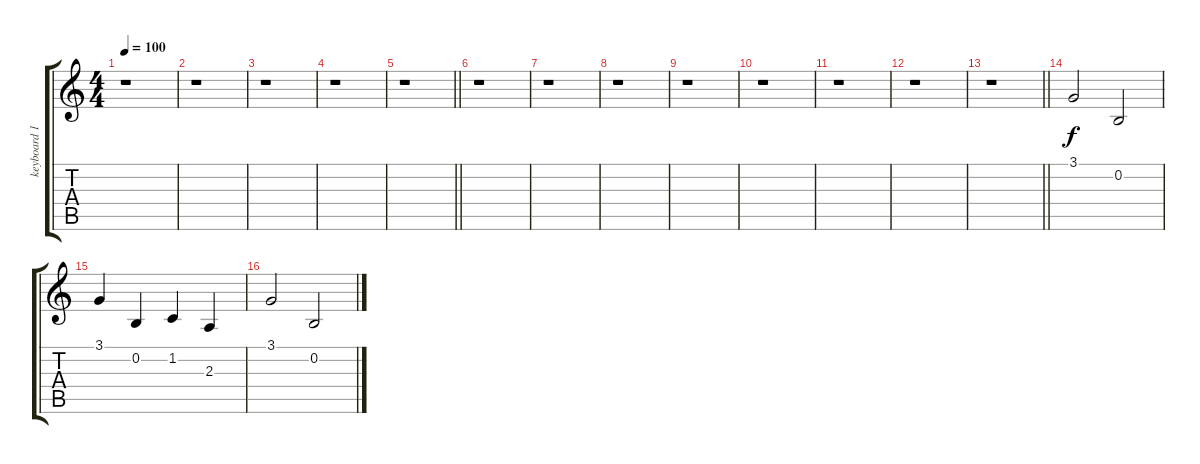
\track ("keyboard 1" "keyboard 1") {instrument acousticgrandpiano}
\staff {score tabs}
\tuning (E4 B3 G3 D3 A2 E2) {hide}
\ts (4 4)
\tempo 100
\clef g2
\ks c
r.1{dy f} |
r.1 |
r.1 |
r.1 |
\barLineRight lightlight
r.1 |
r.1 |
r.1 |
r.1 |
r.1 |
r.1 |
r.1 |
r.1 |
\barLineRight lightlight
r.1 |
3.1.2 0.2.2 |
3.1.4 0.2.4 1.2.4 2.3.4 |
3.1.2 0.2.2
